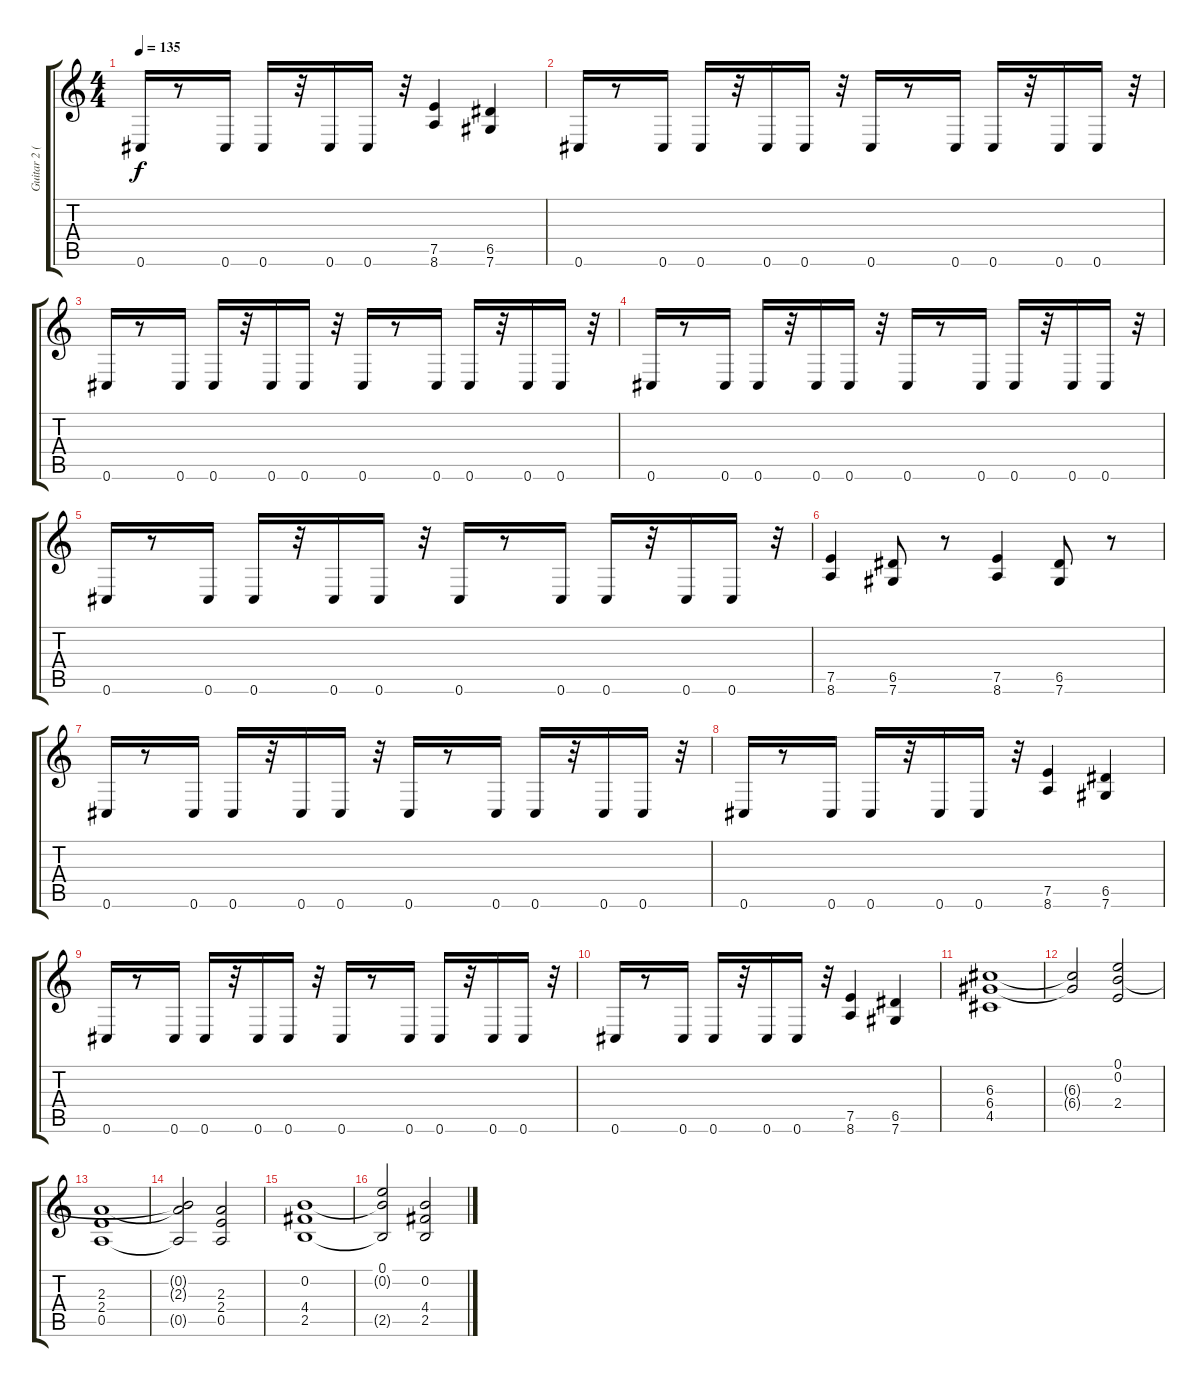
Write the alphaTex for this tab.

\track ("Guitar 2 (Main)" "Guitar 2 (") {instrument distortionguitar}
\staff {score tabs}
\tuning (E4 B3 G3 D3 A2 Db2) {hide}
\ts (4 4)
\tempo 135
\clef g2
\ks c
0.6.16{dy f} r.8 0.6.16 0.6.16 r.32 0.6.16 0.6.16 r.32 (7.5 8.6).4 (6.5 7.6).4 |
0.6.16 r.8 0.6.16 0.6.16 r.32 0.6.16 0.6.16 r.32 0.6.16 r.8 0.6.16 0.6.16 r.32 0.6.16 0.6.16 r.32 |
0.6.16 r.8 0.6.16 0.6.16 r.32 0.6.16 0.6.16 r.32 0.6.16 r.8 0.6.16 0.6.16 r.32 0.6.16 0.6.16 r.32 |
0.6.16 r.8 0.6.16 0.6.16 r.32 0.6.16 0.6.16 r.32 0.6.16 r.8 0.6.16 0.6.16 r.32 0.6.16 0.6.16 r.32 |
0.6.16 r.8 0.6.16 0.6.16 r.32 0.6.16 0.6.16 r.32 0.6.16 r.8 0.6.16 0.6.16 r.32 0.6.16 0.6.16 r.32 |
(7.5 8.6).4 (6.5 7.6).8 r.8 (7.5 8.6).4 (6.5 7.6).8 r.8 |
0.6.16 r.8 0.6.16 0.6.16 r.32 0.6.16 0.6.16 r.32 0.6.16 r.8 0.6.16 0.6.16 r.32 0.6.16 0.6.16 r.32 |
0.6.16 r.8 0.6.16 0.6.16 r.32 0.6.16 0.6.16 r.32 (7.5 8.6).4 (6.5 7.6).4 |
0.6.16 r.8 0.6.16 0.6.16 r.32 0.6.16 0.6.16 r.32 0.6.16 r.8 0.6.16 0.6.16 r.32 0.6.16 0.6.16 r.32 |
0.6.16 r.8 0.6.16 0.6.16 r.32 0.6.16 0.6.16 r.32 (7.5 8.6).4 (6.5 7.6).4 |
(6.3 6.4 4.5).1 |
(6.3{t} 6.4{t}).2 (0.1 0.2 2.4).2 |
(2.3 2.4 0.5).1 |
(0.2{t} 2.3{t} 0.5{t}).2 (2.3 2.4 0.5).2 |
(0.2 4.4 2.5).1 |
(0.1 0.2{t} 2.5{t}).2 (0.2 4.4 2.5).2
